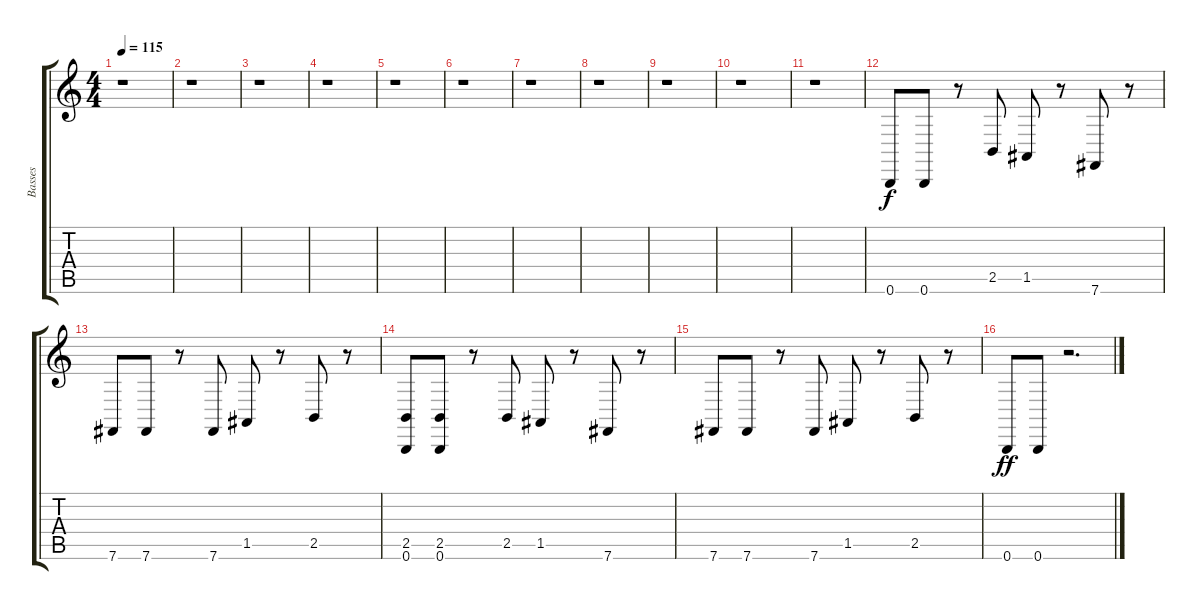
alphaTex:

\track ("Basses" "Basses") {instrument brasssection}
\staff {score tabs}
\tuning (E4 B3 G3 D3 A2 B1) {hide}
\ts (4 4)
\tempo 115
\clef g2
\ks c
r.1{dy f} |
r.1 |
r.1 |
r.1 |
r.1 |
r.1 |
r.1 |
r.1 |
r.1 |
r.1 |
r.1 |
0.6.8 0.6.8 r.8 2.5.8 1.5.8 r.8 7.6.8 r.8 |
7.6.8 7.6.8 r.8 7.6.8 1.5.8 r.8 2.5.8 r.8 |
(2.5 0.6).8 (2.5 0.6).8 r.8 2.5.8 1.5.8 r.8 7.6.8 r.8 |
7.6.8 7.6.8 r.8 7.6.8 1.5.8 r.8 2.5.8 r.8 |
0.6.8{dy ff} 0.6.8 r.2{d}
